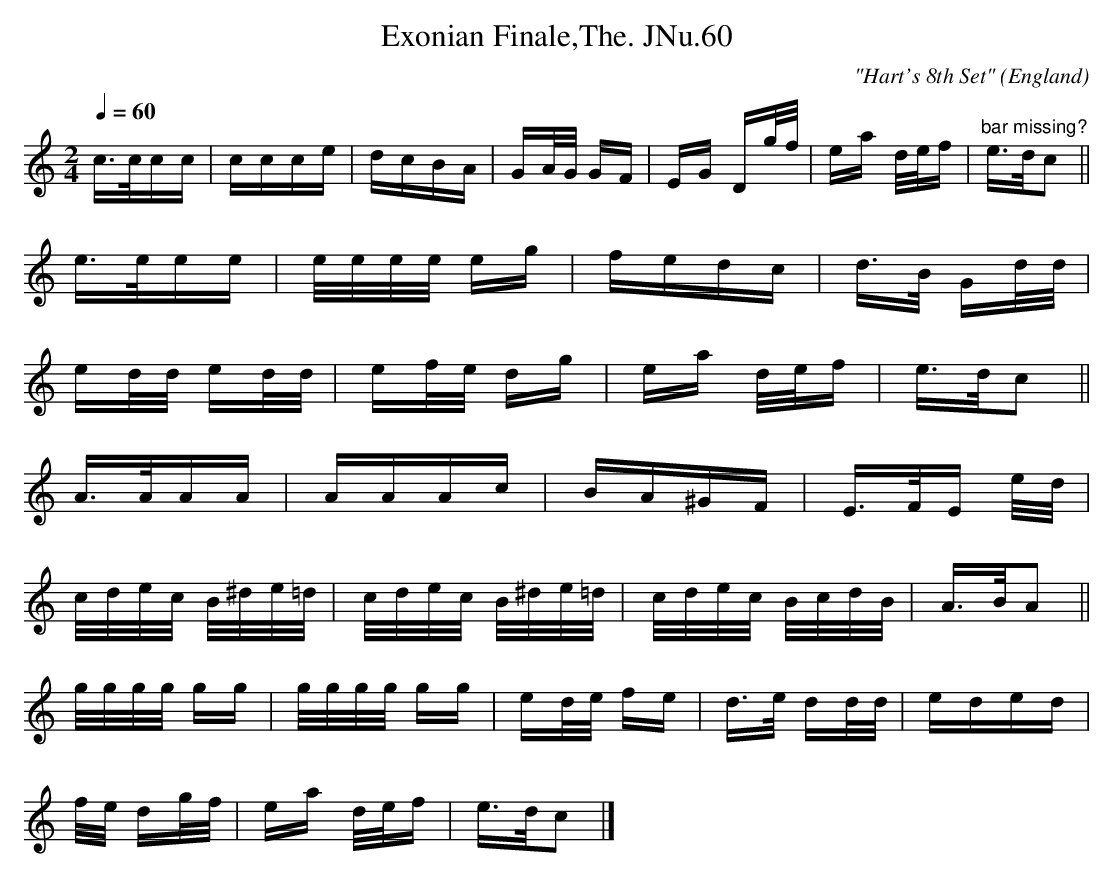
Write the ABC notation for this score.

X:1
T:Exonian Finale,The. JNu.60
C:"Hart's 8th Set"
M:2/4
O:England
Q:1/4=60
K:C
c>ccc|ccce|dcBA|GA/G/ GF|EG Dg/f/|ea d/e/f|"bar missing?"e>dc2||!
e>eee|e/e/e/e/ eg|fedc|d>B Gd/d/|!
ed/d/ ed/d/|ef/e/ dg|ea d/e/f|e>dc2||!
A>AAA|AAAc|BA^GF|E>FE e/d/|!
c/d/e/c/ B/^d/e/=d/|\
c/d/e/c/ B/^d/e/=d/|c/d/e/c/ B/c/d/B/|A>BA2||!
g/g/g/g/ gg|g/g/g/g/ gg|ed/e/ fe|d>e dd/d/|eded|!
f/e/ dg/f/|ea d/e/f|e>dc2|]
